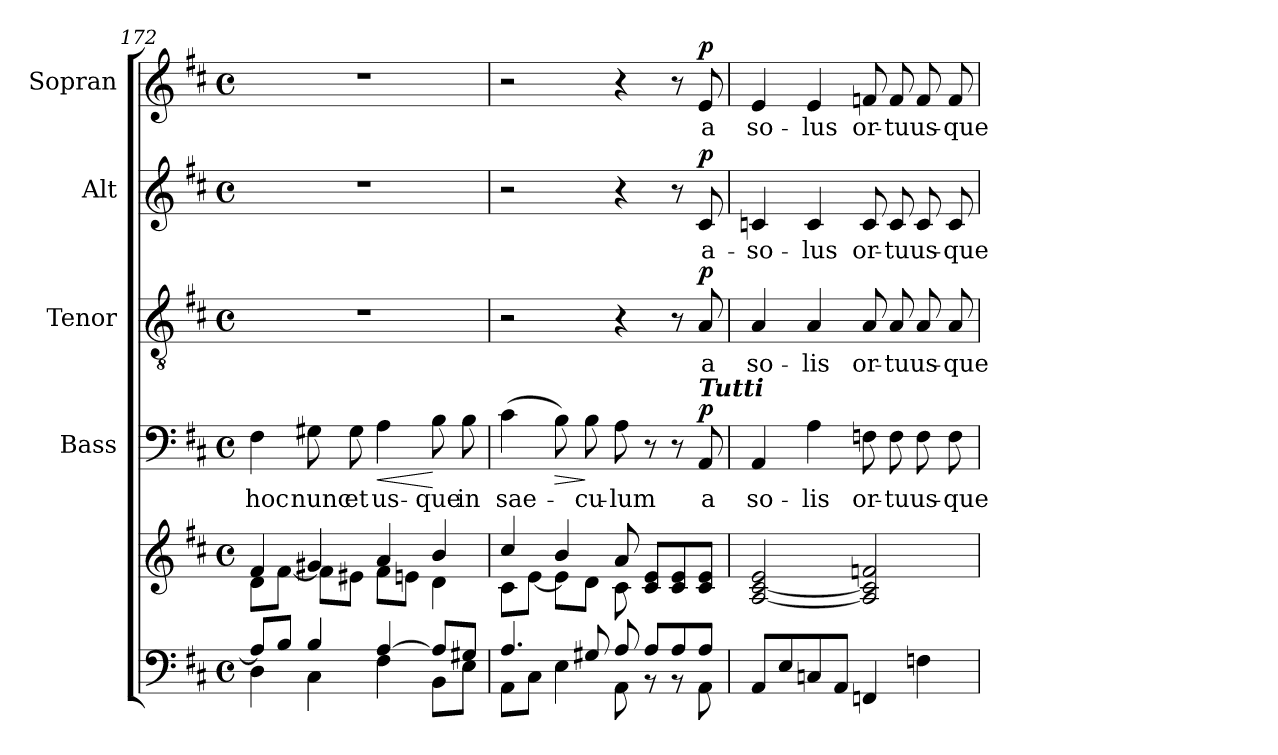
**kern	**kern	**kern	**text	**dynam	**kern	**text	**dynam	**kern	**text	**dynam	**kern	**text	**dynam
*part5	*part5	*part4	*part4	*part4	*part3	*part3	*part3	*part2	*part2	*part2	*part1	*part1	*part1
*staff6	*staff5	*staff4	*staff4	*staff4	*staff3	*staff3	*staff3	*staff2	*staff2	*staff2	*staff1	*staff1	*staff1
*	*	*I"Bass	*	*	*I"Tenor	*	*	*I"Alt	*	*	*I"Sopran	*	*
*	*	*I'B	*	*	*I'T	*	*	*I'A	*	*	*I'S	*	*
*clefF4	*clefG2	*clefF4	*	*	*clefGv2	*	*	*clefG2	*	*	*clefG2	*	*
*k[f#c#]	*k[f#c#]	*k[f#c#]	*	*	*k[f#c#]	*	*	*k[f#c#]	*	*	*k[f#c#]	*	*
*D:	*D:	*D:	*	*	*D:	*	*	*D:	*	*	*D:	*	*
*M4/4	*M4/4	*M4/4	*	*	*M4/4	*	*	*M4/4	*	*	*M4/4	*	*
*met(c)	*met(c)	*met(c)	*	*	*met(c)	*	*	*met(c)	*	*	*met(c)	*	*
=172	=172	=172	=172	=172	=172	=172	=172	=172	=172	=172	=172	=172	=172
*^	*^	*	*	*	*	*	*	*	*	*	*	*	*
!	!	!	!	!	!LO:LY:b	!	!	!	!	!	!	!	!	!	!
8A/L]	4D\	4f#/	8d\L	4F#\	hoc	.	1r	.	.	1r	.	.	1r	.	.
8B/J	.	.	[<8f#\J	.	.	.	.	.	.	.	.	.	.	.	.
!	!	!	!	!	!LO:LY:b	!	!	!	!	!	!	!	!	!	!
4B/	4C#\	4g#X/	8f#\L]	8G#X\	nunc	.	.	.	.	.	.	.	.	.	.
!	!	!	!	!	!LO:LY:b	!	!	!	!	!	!	!	!	!	!
.	.	.	8e#X\J	8G#\	et	.	.	.	.	.	.	.	.	.	.
!	!	!	!	!	!LO:LY:b	!LO:HP:b	!	!	!	!	!	!	!	!	!
[>4A/	4F#\	4a/	8f#\L	4A\	us-	<	.	.	.	.	.	.	.	.	.
.	.	.	8en\J	.	.	.	.	.	.	.	.	.	.	.	.
!	!	!	!	!	!LO:LY:b	!	!	!	!	!	!	!	!	!	!
8A/L]	8BB\L	4b/	4d\	8B\	-que	[	.	.	.	.	.	.	.	.	.
!	!	!	!	!	!LO:LY:b	!	!	!	!	!	!	!	!	!	!
8G#X/J	8E\J	.	.	8B\	in	.	.	.	.	.	.	.	.	.	.
=173	=173	=173	=173	=173	=173	=173	=173	=173	=173	=173	=173	=173	=173	=173	=173
!	!	!	!	!	!LO:LY:b	!	!	!	!	!	!	!	!	!	!
4.A/	8AA\L	4cc#/	8c#\L	(>4c#\	sae-	.	2r	.	.	2r	.	.	2r	.	.
.	8C#\J	.	[<8e\J	.	.	.	.	.	.	.	.	.	.	.	.
!	!	!	!	!	!	!LO:HP:b	!	!	!	!	!	!	!	!	!
.	4E\	4b/	8e\L]	8B\)	.	>	.	.	.	.	.	.	.	.	.
!	!	!	!	!	!LO:LY:b	!	!	!	!	!	!	!	!	!	!
8G#X/	.	.	8d\J	8B\	-cu-	]	.	.	.	.	.	.	.	.	.
!	!	!	!	!	!LO:LY:b	!	!	!	!	!	!	!	!	!	!
8A/	8AA\	8a/	8c#\	8A\	-lum	.	4r	.	.	4r	.	.	4r	.	.
8A/L	8rBB	8c#/ 8e/L	8ryy	8r	.	.	.	.	.	.	.	.	.	.	.
8A/	8rBB	8c#/ 8e/	4ryy	8r	.	.	8r	.	.	8r	.	.	8r	.	.
!	!	!	!	!LO:TX:a:Bi:t=Tutti	!	!	!	!	!	!	!	!	!	!	!
!	!	!	!	!	!LO:LY:b	!LO:DY:a	!	!LO:LY:b	!LO:DY:a	!	!LO:LY:b	!LO:DY:a	!	!LO:LY:b	!LO:DY:a
8A/J	8AA\	8c#/ 8e/J	.	8AA/	a	p	8A/	a	p	8c#/	a-	p	8e/	a	p
*	*	*v	*v	*	*	*	*	*	*	*	*	*	*	*	*
!!LO:PB:g=z
=174	=174	=174	=174	=174	=174	=174	=174	=174	=174	=174	=174	=174	=174	=174
!	!	!	!	!LO:LY:b	!	!	!LO:LY:b	!	!	!LO:LY:b	!	!	!LO:LY:b	!
*v	*v	*	*	*	*	*	*	*	*	*	*	*	*	*
8AA/L	[2A/ [2c#/ 2e/	4AA/	so-	.	4A/	so-	.	4cn/	-so-	.	4e/	so-	.
8E/	.	.	.	.	.	.	.	.	.	.	.	.	.
!	!	!	!LO:LY:b	!	!	!LO:LY:b	!	!	!LO:LY:b	!	!	!LO:LY:b	!
8Cn/	.	4A\	-lis	.	4A/	-lis	.	4c/	-lus	.	4e/	-lus	.
8AA/J	.	.	.	.	.	.	.	.	.	.	.	.	.
!	!	!	!LO:LY:b	!	!	!LO:LY:b	!	!	!LO:LY:b	!	!	!LO:LY:b	!
4FFn/	2A/] 2c#/] 2fn/	8Fn\	or-	.	8A/	or-	.	8c/	or-	.	8fn/	or-	.
!	!	!	!LO:LY:b	!	!	!LO:LY:b	!	!	!LO:LY:b	!	!	!LO:LY:b	!
.	.	8F\	-tu	.	8A/	-tu	.	8c/	-tu	.	8f/	-tu	.
!	!	!	!LO:LY:b	!	!	!LO:LY:b	!	!	!LO:LY:b	!	!	!LO:LY:b	!
4Fn\	.	8F\	us-	.	8A/	us-	.	8c/	us-	.	8f/	us-	.
!	!	!	!LO:LY:b	!	!	!LO:LY:b	!	!	!LO:LY:b	!	!	!LO:LY:b	!
.	.	8F\	-que	.	8A/	-que	.	8c/	-que	.	8f/	-que	.
=	=	=	=	=	=	=	=	=	=	=	=	=	=
*-	*-	*-	*-	*-	*-	*-	*-	*-	*-	*-	*-	*-	*-
